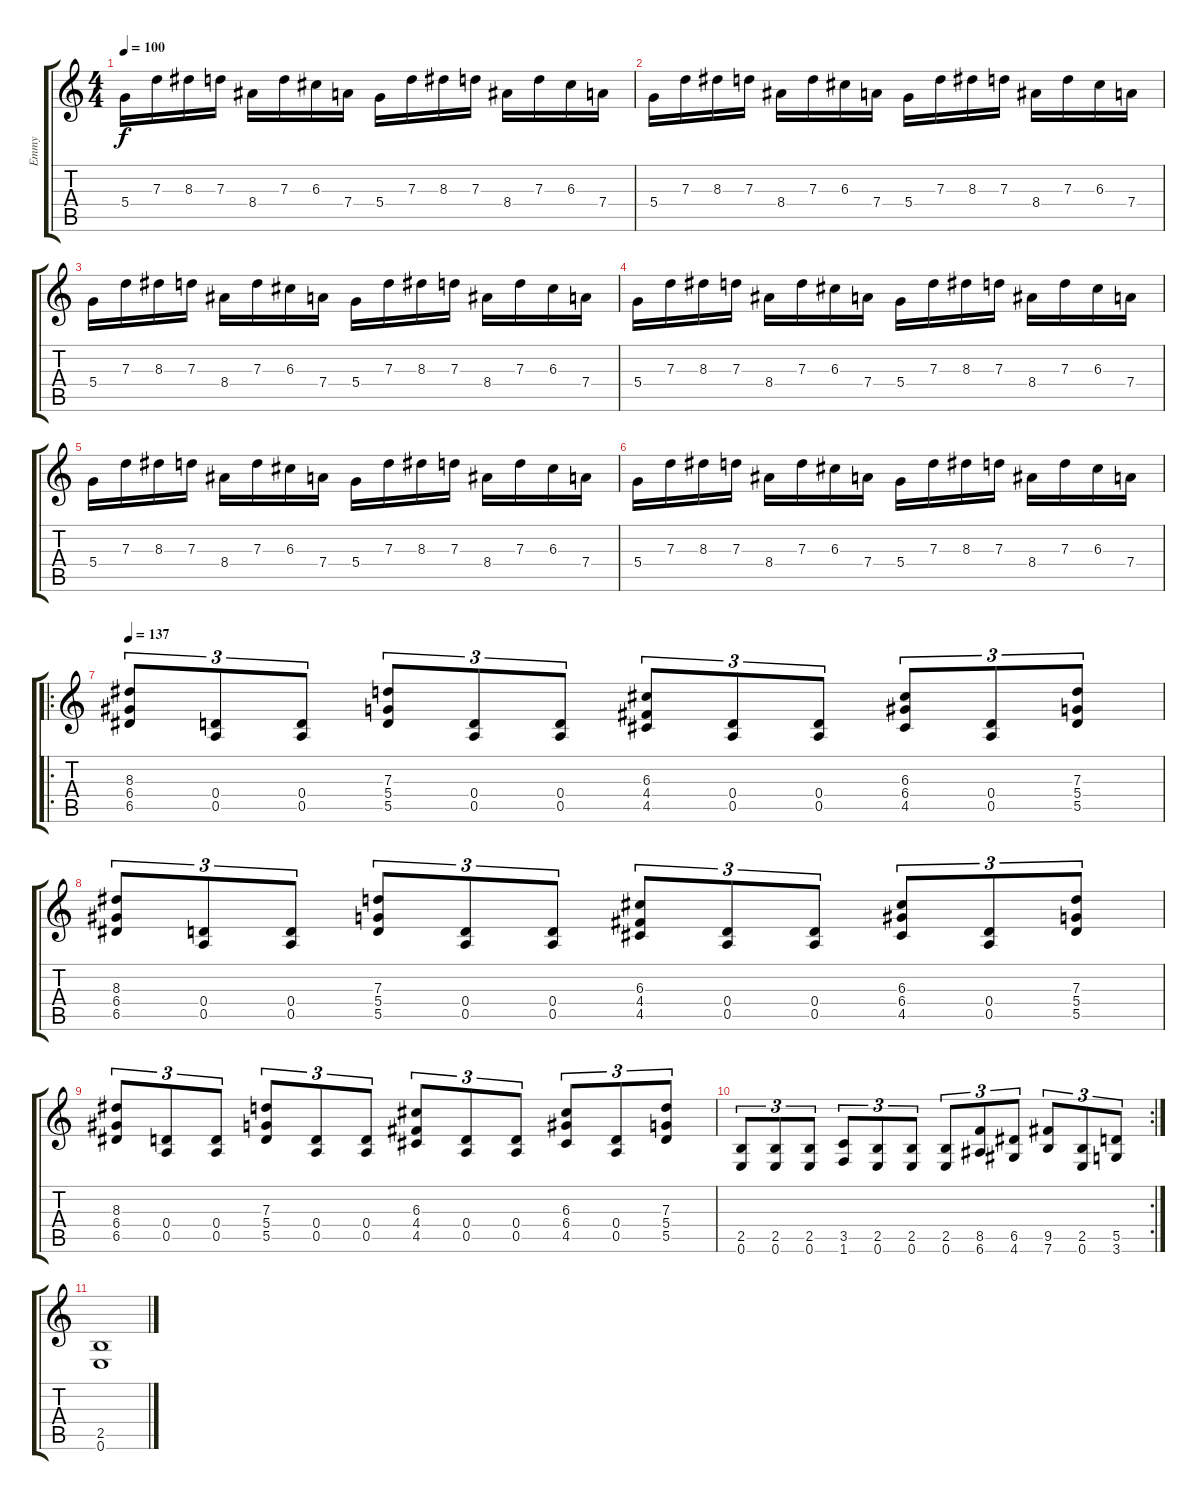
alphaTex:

\track ("Emmy" "Emmy") {instrument distortionguitar}
\staff {score tabs}
\tuning (E4 B3 G3 D3 A2 E2) {hide}
\ts (4 4)
\tempo 100
\clef g2
\ks c
5.4.16{dy f} 7.3.16 8.3.16 7.3.16 8.4.16 7.3.16 6.3.16 7.4.16 5.4.16 7.3.16 8.3.16 7.3.16 8.4.16 7.3.16 6.3.16 7.4.16 |
5.4.16 7.3.16 8.3.16 7.3.16 8.4.16 7.3.16 6.3.16 7.4.16 5.4.16 7.3.16 8.3.16 7.3.16 8.4.16 7.3.16 6.3.16 7.4.16 |
5.4.16 7.3.16 8.3.16 7.3.16 8.4.16 7.3.16 6.3.16 7.4.16 5.4.16 7.3.16 8.3.16 7.3.16 8.4.16 7.3.16 6.3.16 7.4.16 |
5.4.16 7.3.16 8.3.16 7.3.16 8.4.16 7.3.16 6.3.16 7.4.16 5.4.16 7.3.16 8.3.16 7.3.16 8.4.16 7.3.16 6.3.16 7.4.16 |
5.4.16 7.3.16 8.3.16 7.3.16 8.4.16 7.3.16 6.3.16 7.4.16 5.4.16 7.3.16 8.3.16 7.3.16 8.4.16 7.3.16 6.3.16 7.4.16 |
5.4.16 7.3.16 8.3.16 7.3.16 8.4.16 7.3.16 6.3.16 7.4.16 5.4.16 7.3.16 8.3.16 7.3.16 8.4.16 7.3.16 6.3.16 7.4.16 |
\ro
\tempo 137
(8.3 6.4 6.5).8{tu (3 2)} (0.4 0.5).8{tu (3 2)} (0.4 0.5).8{tu (3 2)} (7.3 5.4 5.5).8{tu (3 2)} (0.4 0.5).8{tu (3 2)} (0.4 0.5).8{tu (3 2)} (6.3 4.4 4.5).8{tu (3 2)} (0.4 0.5).8{tu (3 2)} (0.4 0.5).8{tu (3 2)} (6.3 6.4 4.5).8{tu (3 2)} (0.4 0.5).8{tu (3 2)} (7.3 5.4 5.5).8{tu (3 2)} |
(8.3 6.4 6.5).8{tu (3 2)} (0.4 0.5).8{tu (3 2)} (0.4 0.5).8{tu (3 2)} (7.3 5.4 5.5).8{tu (3 2)} (0.4 0.5).8{tu (3 2)} (0.4 0.5).8{tu (3 2)} (6.3 4.4 4.5).8{tu (3 2)} (0.4 0.5).8{tu (3 2)} (0.4 0.5).8{tu (3 2)} (6.3 6.4 4.5).8{tu (3 2)} (0.4 0.5).8{tu (3 2)} (7.3 5.4 5.5).8{tu (3 2)} |
(8.3 6.4 6.5).8{tu (3 2)} (0.4 0.5).8{tu (3 2)} (0.4 0.5).8{tu (3 2)} (7.3 5.4 5.5).8{tu (3 2)} (0.4 0.5).8{tu (3 2)} (0.4 0.5).8{tu (3 2)} (6.3 4.4 4.5).8{tu (3 2)} (0.4 0.5).8{tu (3 2)} (0.4 0.5).8{tu (3 2)} (6.3 6.4 4.5).8{tu (3 2)} (0.4 0.5).8{tu (3 2)} (7.3 5.4 5.5).8{tu (3 2)} |
\rc 2
(2.5 0.6).8{tu (3 2) balance 8} (2.5 0.6).8{tu (3 2)} (2.5 0.6).8{tu (3 2)} (3.5 1.6).8{tu (3 2)} (2.5 0.6).8{tu (3 2)} (2.5 0.6).8{tu (3 2)} (2.5 0.6).8{tu (3 2)} (8.5 6.6).8{tu (3 2)} (6.5 4.6).8{tu (3 2)} (9.5 7.6).8{tu (3 2)} (2.5 0.6).8{tu (3 2)} (5.5 3.6).8{tu (3 2)} |
(2.5 0.6).1
